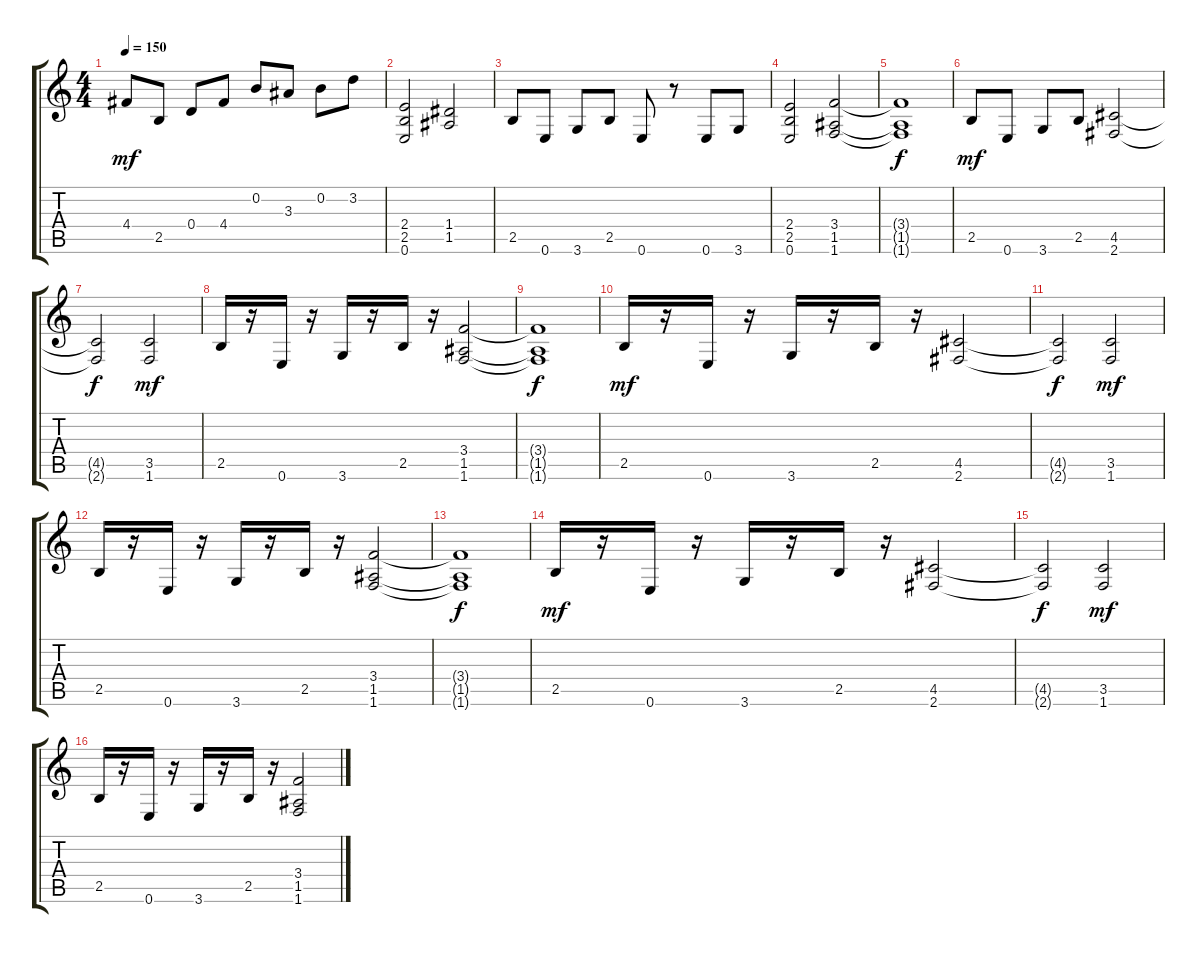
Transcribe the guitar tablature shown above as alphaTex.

\track "" {instrument distortionguitar}
\staff {score tabs}
\tuning (E4 B3 G3 D3 A2 E2) {hide}
\ts (4 4)
\tempo 150
\clef g2
\ks c
4.4.8{dy mf} 2.5.8 0.4.8 4.4.8 0.2.8 3.3.8 0.2.8 3.2.8 |
(2.4 2.5 0.6).2 (1.4 1.5).2 |
2.5.8 0.6.8 3.6.8 2.5.8 0.6.8 r.8 0.6.8 3.6.8 |
(2.4 2.5 0.6).2 (3.4 1.5 1.6).2 |
(3.4{t} 1.5{t} 1.6{t}).1{dy f} |
2.5.8{dy mf} 0.6.8 3.6.8 2.5.8 (4.5 2.6).2 |
(4.5{t} 2.6{t}).2{dy f} (3.5 1.6).2{dy mf} |
2.5.16 r.16 0.6.16 r.16 3.6.16 r.16 2.5.16 r.16 (3.4 1.5 1.6).2 |
(3.4{t} 1.5{t} 1.6{t}).1{dy f} |
2.5.16{dy mf} r.16 0.6.16 r.16 3.6.16 r.16 2.5.16 r.16 (4.5 2.6).2 |
(4.5{t} 2.6{t}).2{dy f} (3.5 1.6).2{dy mf} |
2.5.16 r.16 0.6.16 r.16 3.6.16 r.16 2.5.16 r.16 (3.4 1.5 1.6).2 |
(3.4{t} 1.5{t} 1.6{t}).1{dy f} |
2.5.16{dy mf} r.16 0.6.16 r.16 3.6.16 r.16 2.5.16 r.16 (4.5 2.6).2 |
(4.5{t} 2.6{t}).2{dy f} (3.5 1.6).2{dy mf} |
2.5.16 r.16 0.6.16 r.16 3.6.16 r.16 2.5.16 r.16 (3.4 1.5 1.6).2
